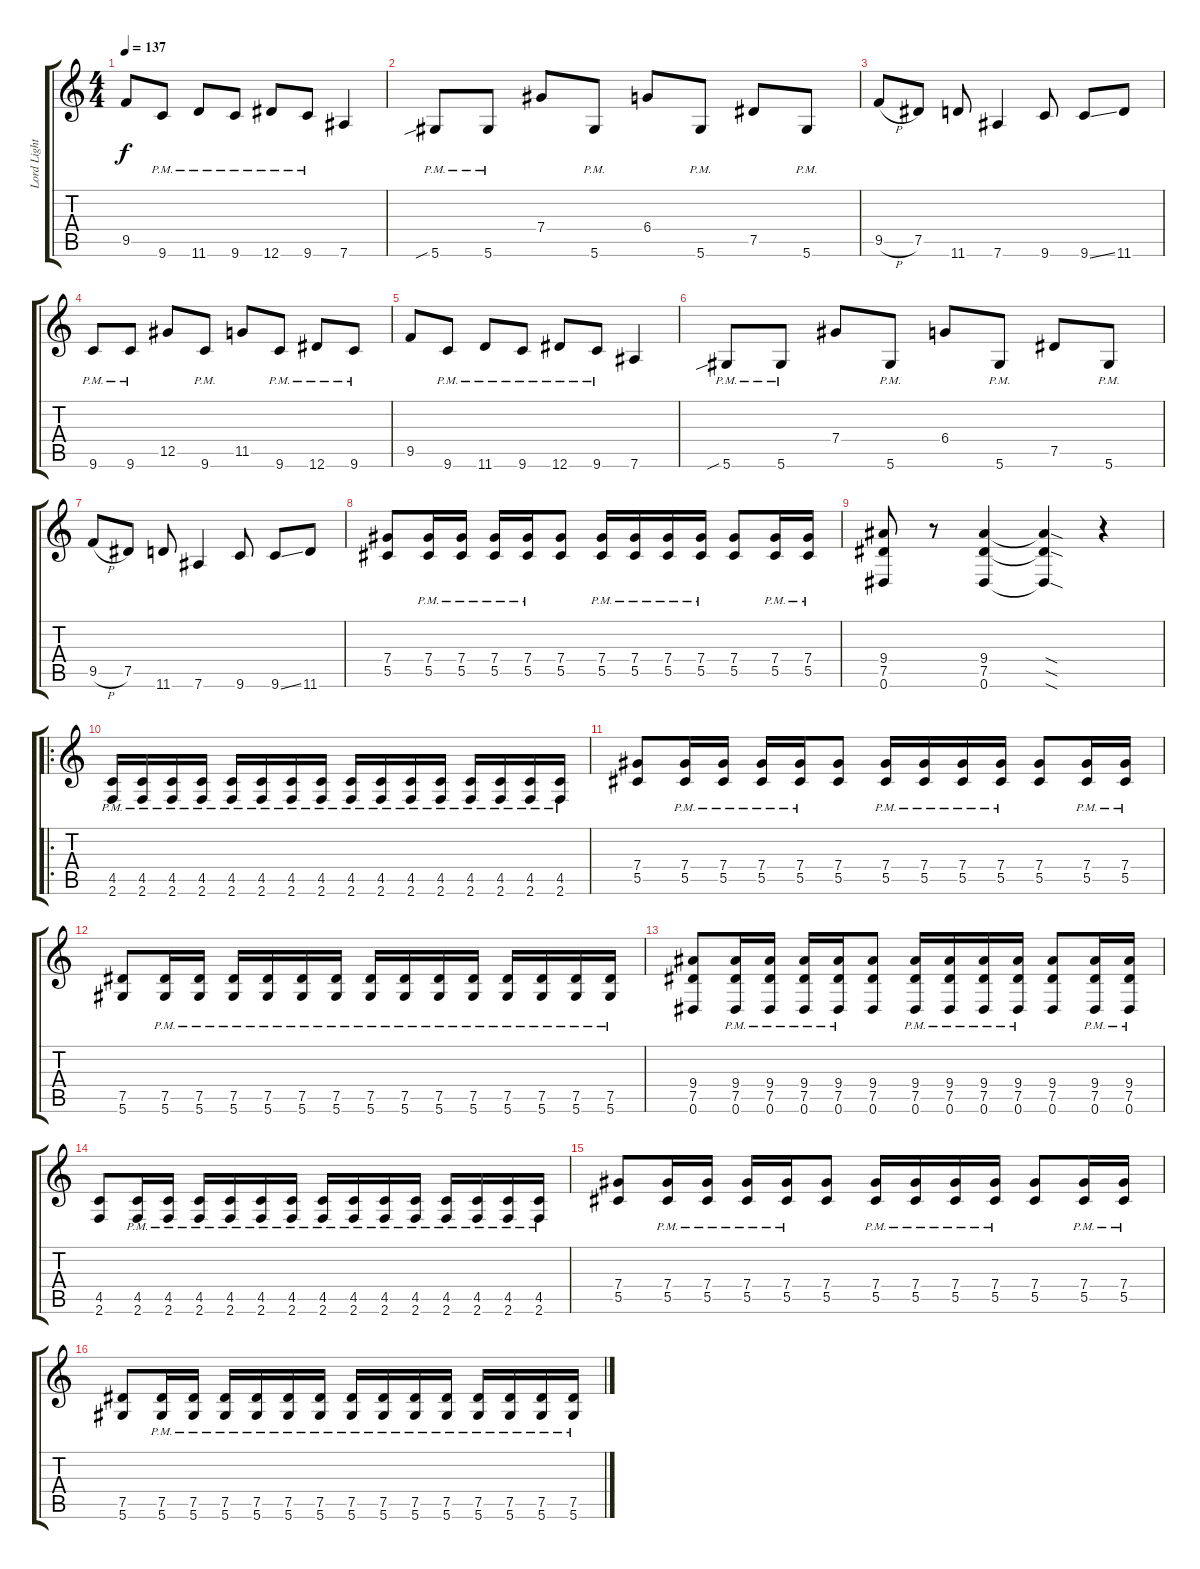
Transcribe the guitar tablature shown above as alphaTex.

\track ("Lord Lightbringer" "Lord Light") {instrument distortionguitar}
\staff {score tabs}
\tuning (Eb4 Bb3 Gb3 Db3 Ab2 Eb2) {hide}
\ts (4 4)
\tempo 137
\clef g2
\ks c
9.5.8{dy f} 9.6{pm}.8 11.6{pm}.8 9.6{pm}.8 12.6{pm}.8 9.6{pm}.8 7.6.4 |
5.6{sib pm}.8 5.6{pm}.8 7.4.8 5.6{pm}.8 6.4.8 5.6{pm}.8 7.5.8 5.6{pm}.8 |
9.5{h}.8 7.5.8 11.6.8 7.6.4 9.6.8 9.6{ss}.8 11.6.8 |
9.6{pm}.8 9.6{pm}.8 12.5.8 9.6{pm}.8 11.5.8 9.6{pm}.8 12.6{pm}.8 9.6{pm}.8 |
9.5.8 9.6{pm}.8 11.6{pm}.8 9.6{pm}.8 12.6{pm}.8 9.6{pm}.8 7.6.4 |
5.6{sib pm}.8 5.6{pm}.8 7.4.8 5.6{pm}.8 6.4.8 5.6{pm}.8 7.5.8 5.6{pm}.8 |
9.5{h}.8 7.5.8 11.6.8 7.6.4 9.6.8 9.6{ss}.8 11.6.8 |
(7.4 5.5).8{volume 13} (7.4{pm} 5.5{pm}).16 (7.4{pm} 5.5{pm}).16 (7.4{pm} 5.5{pm}).16 (7.4{pm} 5.5{pm}).16 (7.4 5.5).8 (7.4{pm} 5.5{pm}).16 (7.4{pm} 5.5{pm}).16 (7.4{pm} 5.5{pm}).16 (7.4{pm} 5.5{pm}).16 (7.4 5.5).8 (7.4{pm} 5.5{pm}).16 (7.4{pm} 5.5{pm}).16 |
(9.4 7.5 0.6).8 r.8 (9.4 7.5 0.6).4 (9.4{sod t} 7.5{sod t} 0.6{sod t}).4 r.4 |
\ro
(4.5{pm} 2.6{pm}).16 (4.5{pm} 2.6{pm}).16 (4.5{pm} 2.6{pm}).16 (4.5{pm} 2.6{pm}).16 (4.5{pm} 2.6{pm}).16 (4.5{pm} 2.6{pm}).16 (4.5{pm} 2.6{pm}).16 (4.5{pm} 2.6{pm}).16 (4.5{pm} 2.6{pm}).16 (4.5{pm} 2.6{pm}).16 (4.5{pm} 2.6{pm}).16 (4.5{pm} 2.6{pm}).16 (4.5{pm} 2.6{pm}).16 (4.5{pm} 2.6{pm}).16 (4.5{pm} 2.6{pm}).16 (4.5{pm} 2.6{pm}).16 |
(7.4 5.5).8 (7.4{pm} 5.5{pm}).16 (7.4{pm} 5.5{pm}).16 (7.4{pm} 5.5{pm}).16 (7.4{pm} 5.5{pm}).16 (7.4 5.5).8 (7.4{pm} 5.5{pm}).16 (7.4{pm} 5.5{pm}).16 (7.4{pm} 5.5{pm}).16 (7.4{pm} 5.5{pm}).16 (7.4 5.5).8 (7.4{pm} 5.5{pm}).16 (7.4{pm} 5.5{pm}).16 |
(7.5 5.6).8 (7.5{pm} 5.6{pm}).16 (7.5{pm} 5.6{pm}).16 (7.5{pm} 5.6{pm}).16 (7.5{pm} 5.6{pm}).16 (7.5{pm} 5.6{pm}).16 (7.5{pm} 5.6{pm}).16 (7.5{pm} 5.6{pm}).16 (7.5{pm} 5.6{pm}).16 (7.5{pm} 5.6{pm}).16 (7.5{pm} 5.6{pm}).16 (7.5{pm} 5.6{pm}).16 (7.5{pm} 5.6{pm}).16 (7.5{pm} 5.6{pm}).16 (7.5{pm} 5.6{pm}).16 |
(9.4 7.5 0.6).8 (9.4{pm} 7.5{pm} 0.6{pm}).16 (9.4{pm} 7.5{pm} 0.6{pm}).16 (9.4{pm} 7.5{pm} 0.6{pm}).16 (9.4{pm} 7.5{pm} 0.6{pm}).16 (9.4 7.5 0.6).8 (9.4{pm} 7.5{pm} 0.6{pm}).16 (9.4{pm} 7.5{pm} 0.6{pm}).16 (9.4{pm} 7.5{pm} 0.6{pm}).16 (9.4{pm} 7.5{pm} 0.6{pm}).16 (9.4 7.5 0.6).8 (9.4{pm} 7.5{pm} 0.6{pm}).16 (9.4{pm} 7.5{pm} 0.6{pm}).16 |
(4.5 2.6).8 (4.5{pm} 2.6{pm}).16 (4.5{pm} 2.6{pm}).16 (4.5{pm} 2.6{pm}).16 (4.5{pm} 2.6{pm}).16 (4.5{pm} 2.6{pm}).16 (4.5{pm} 2.6{pm}).16 (4.5{pm} 2.6{pm}).16 (4.5{pm} 2.6{pm}).16 (4.5{pm} 2.6{pm}).16 (4.5{pm} 2.6{pm}).16 (4.5{pm} 2.6{pm}).16 (4.5{pm} 2.6{pm}).16 (4.5{pm} 2.6{pm}).16 (4.5{pm} 2.6{pm}).16 |
(7.4 5.5).8 (7.4{pm} 5.5{pm}).16 (7.4{pm} 5.5{pm}).16 (7.4{pm} 5.5{pm}).16 (7.4{pm} 5.5{pm}).16 (7.4 5.5).8 (7.4{pm} 5.5{pm}).16 (7.4{pm} 5.5{pm}).16 (7.4{pm} 5.5{pm}).16 (7.4{pm} 5.5{pm}).16 (7.4 5.5).8 (7.4{pm} 5.5{pm}).16 (7.4{pm} 5.5{pm}).16 |
(7.5 5.6).8 (7.5{pm} 5.6{pm}).16 (7.5{pm} 5.6{pm}).16 (7.5{pm} 5.6{pm}).16 (7.5{pm} 5.6{pm}).16 (7.5{pm} 5.6{pm}).16 (7.5{pm} 5.6{pm}).16 (7.5{pm} 5.6{pm}).16 (7.5{pm} 5.6{pm}).16 (7.5{pm} 5.6{pm}).16 (7.5{pm} 5.6{pm}).16 (7.5{pm} 5.6{pm}).16 (7.5{pm} 5.6{pm}).16 (7.5{pm} 5.6{pm}).16 (7.5{pm} 5.6{pm}).16
